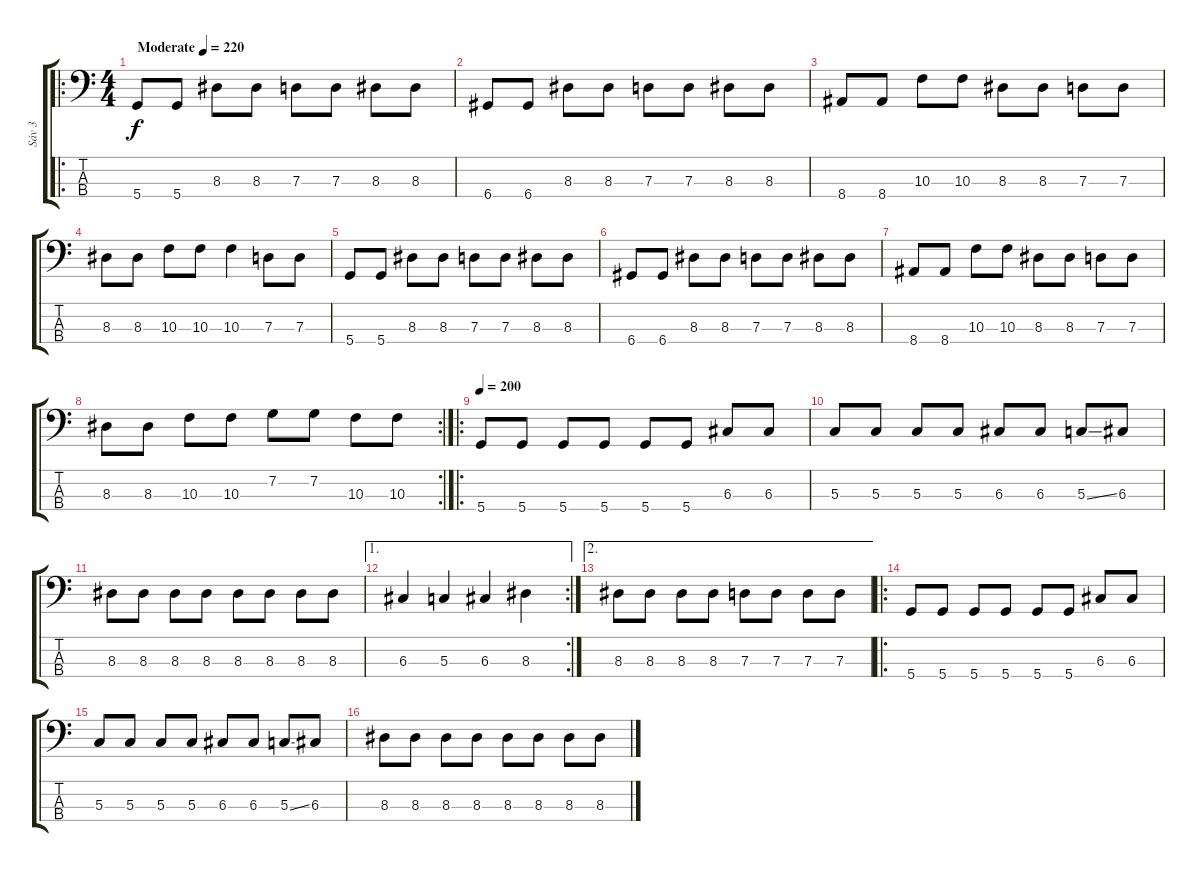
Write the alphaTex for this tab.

\track ("Sáv 3" "Sáv 3") {instrument electricbassfinger}
\staff {score tabs}
\tuning (F2 C2 G1 D1) {hide}
\ro
\ts (4 4)
\tempo (220 "Moderate")
\clef f4
\ks c
5.4.8{dy f instrument electricbassfinger} 5.4.8 8.3.8 8.3.8 7.3.8 7.3.8 8.3.8 8.3.8 |
6.4.8 6.4.8 8.3.8 8.3.8 7.3.8 7.3.8 8.3.8 8.3.8 |
8.4.8 8.4.8 10.3.8 10.3.8 8.3.8 8.3.8 7.3.8 7.3.8 |
8.3.8 8.3.8 10.3.8 10.3.8 10.3.4 7.3.8 7.3.8 |
5.4.8 5.4.8 8.3.8 8.3.8 7.3.8 7.3.8 8.3.8 8.3.8 |
6.4.8 6.4.8 8.3.8 8.3.8 7.3.8 7.3.8 8.3.8 8.3.8 |
8.4.8 8.4.8 10.3.8 10.3.8 8.3.8 8.3.8 7.3.8 7.3.8 |
\rc 2
8.3.8 8.3.8 10.3.8 10.3.8 7.2.8 7.2.8 10.3.8 10.3.8 |
\ro
\tempo 200
5.4.8 5.4.8 5.4.8 5.4.8 5.4.8 5.4.8 6.3.8 6.3.8 |
5.3.8 5.3.8 5.3.8 5.3.8 6.3.8 6.3.8 5.3{ss}.8 6.3.8 |
8.3.8 8.3.8 8.3.8 8.3.8 8.3.8 8.3.8 8.3.8 8.3.8 |
\ae 1
\rc 2
6.3.4 5.3.4 6.3.4 8.3.4 |
\ae 2
8.3.8 8.3.8 8.3.8 8.3.8 7.3.8 7.3.8 7.3.8 7.3.8 |
\ro
5.4.8 5.4.8 5.4.8 5.4.8 5.4.8 5.4.8 6.3.8 6.3.8 |
5.3.8 5.3.8 5.3.8 5.3.8 6.3.8 6.3.8 5.3{ss}.8 6.3.8 |
8.3.8 8.3.8 8.3.8 8.3.8 8.3.8 8.3.8 8.3.8 8.3.8
